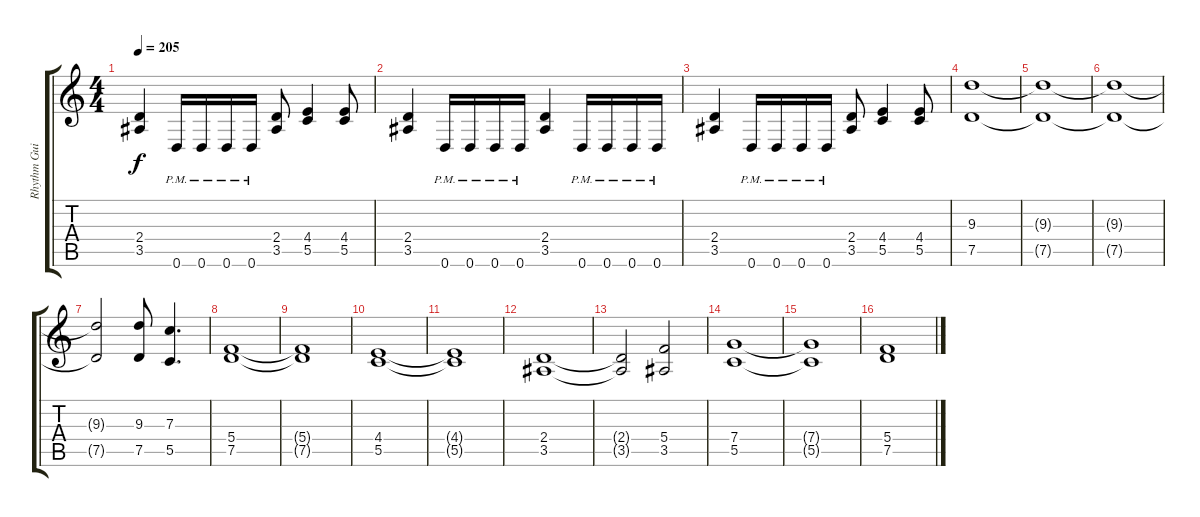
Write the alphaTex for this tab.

\track ("Rhythm Guitar" "Rhythm Gui") {instrument distortionguitar}
\staff {score tabs}
\tuning (D4 A3 F3 C3 G2 D2) {hide}
\ts (4 4)
\tempo 205
\clef g2
\ks c
(2.4 3.5).4{dy f} 0.6{pm}.16 0.6{pm}.16 0.6{pm}.16 0.6{pm}.16 (2.4 3.5).8 (4.4 5.5).4 (4.4 5.5).8 |
(2.4 3.5).4 0.6{pm}.16 0.6{pm}.16 0.6{pm}.16 0.6{pm}.16 (2.4 3.5).4 0.6{pm}.16 0.6{pm}.16 0.6{pm}.16 0.6{pm}.16 |
(2.4 3.5).4 0.6{pm}.16 0.6{pm}.16 0.6{pm}.16 0.6{pm}.16 (2.4 3.5).8 (4.4 5.5).4 (4.4 5.5).8 |
(9.3 7.5).1 |
(9.3{t} 7.5{t}).1 |
(9.3{t} 7.5{t}).1 |
(9.3{t} 7.5{t}).2 (9.3 7.5).8 (7.3 5.5).4{d} |
(5.4 7.5).1 |
(5.4{t} 7.5{t}).1 |
(4.4 5.5).1 |
(4.4{t} 5.5{t}).1 |
(2.4 3.5).1 |
(2.4{t} 3.5{t}).2 (5.4 3.5).2 |
(7.4 5.5).1 |
(7.4{t} 5.5{t}).1 |
(5.4 7.5).1
